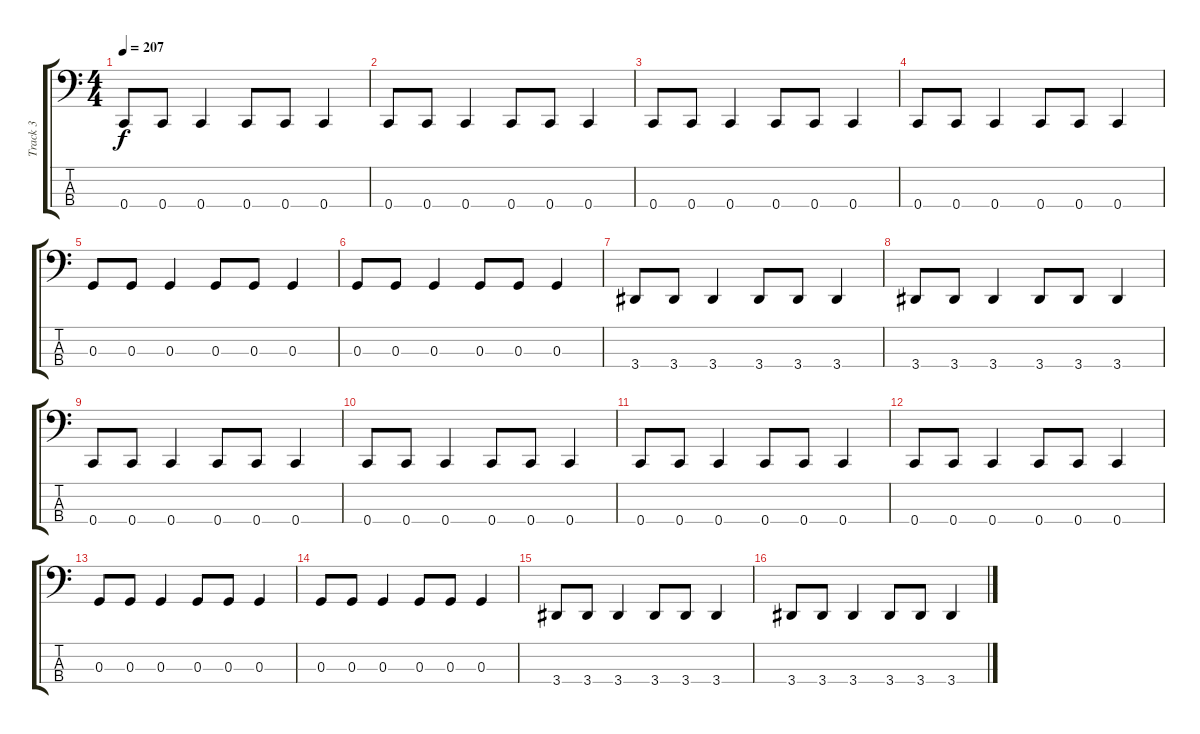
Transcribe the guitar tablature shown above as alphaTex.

\track ("Track 3" "Track 3") {instrument electricbassfinger}
\staff {score tabs}
\tuning (F2 C2 G1 C1) {hide}
\ts (4 4)
\tempo 207
\clef f4
\ks c
0.4.8{dy f} 0.4.8 0.4.4 0.4.8 0.4.8 0.4.4 |
0.4.8 0.4.8 0.4.4 0.4.8 0.4.8 0.4.4 |
0.4.8 0.4.8 0.4.4 0.4.8 0.4.8 0.4.4 |
0.4.8 0.4.8 0.4.4 0.4.8 0.4.8 0.4.4 |
0.3.8 0.3.8 0.3.4 0.3.8 0.3.8 0.3.4 |
0.3.8 0.3.8 0.3.4 0.3.8 0.3.8 0.3.4 |
3.4.8 3.4.8 3.4.4 3.4.8 3.4.8 3.4.4 |
3.4.8 3.4.8 3.4.4 3.4.8 3.4.8 3.4.4 |
0.4.8 0.4.8 0.4.4 0.4.8 0.4.8 0.4.4 |
0.4.8 0.4.8 0.4.4 0.4.8 0.4.8 0.4.4 |
0.4.8 0.4.8 0.4.4 0.4.8 0.4.8 0.4.4 |
0.4.8 0.4.8 0.4.4 0.4.8 0.4.8 0.4.4 |
0.3.8 0.3.8 0.3.4 0.3.8 0.3.8 0.3.4 |
0.3.8 0.3.8 0.3.4 0.3.8 0.3.8 0.3.4 |
3.4.8 3.4.8 3.4.4 3.4.8 3.4.8 3.4.4 |
3.4.8 3.4.8 3.4.4 3.4.8 3.4.8 3.4.4
